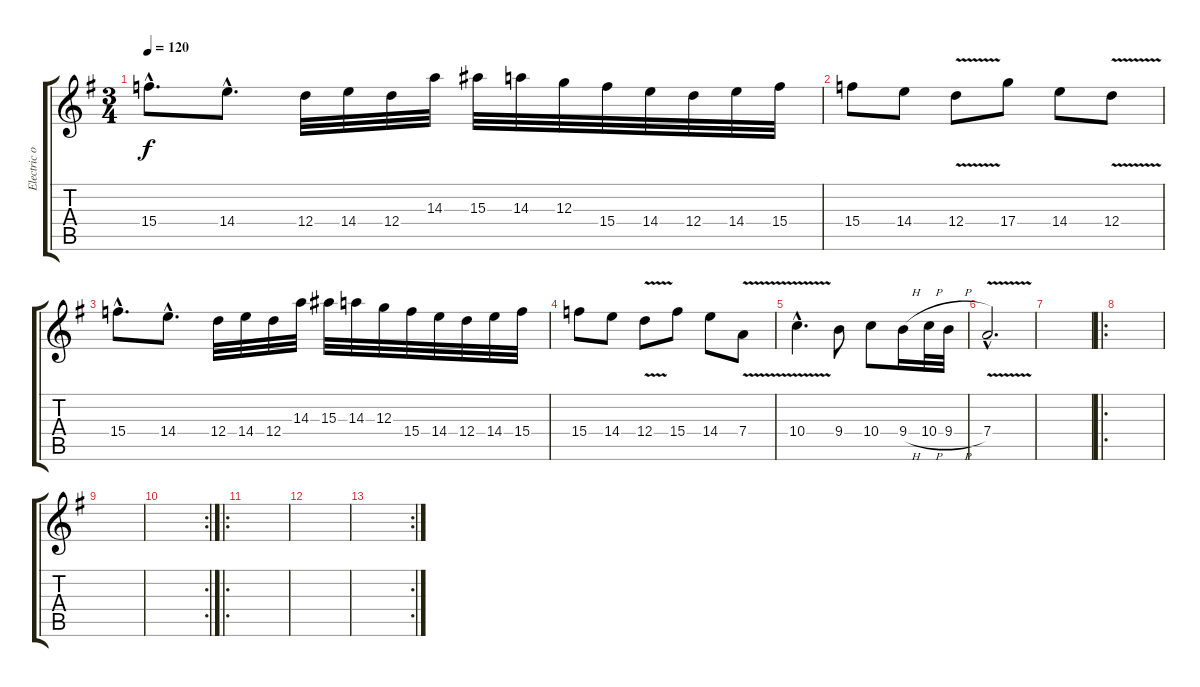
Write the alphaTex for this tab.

\track ("Electric overdriven guitar" "Electric o") {instrument overdrivenguitar}
\staff {score tabs}
\tuning (E4 B3 G3 D3 A2 E2) {hide}
\ts (3 4)
\tempo 120
\clef g2
\ks eminor
15.4{hac}.8{d dy f} 14.4{hac}.8{d} 12.4.32 14.4.32 12.4.32 14.3.32 15.3.32 14.3.32 12.3.32 15.4.32 14.4.32 12.4.32 14.4.32 15.4.32 |
15.4.8 14.4.8 12.4{v}.8 17.4.8 14.4.8 12.4{v}.8 |
15.4{hac}.8{d} 14.4{hac}.8{d} 12.4.32 14.4.32 12.4.32 14.3.32 15.3.32 14.3.32 12.3.32 15.4.32 14.4.32 12.4.32 14.4.32 15.4.32 |
15.4.8 14.4.8 12.4{v}.8 15.4.8 14.4.8 7.4{v}.8 |
10.4{v hac}.4{d} 9.4.8 10.4.8 9.4{h}.16 10.4{h}.32 9.4{h}.32 |
7.4{v hac}.2{d} |
|
\ro
|
|
\rc 2
|
\ro
|
|
\rc 2
